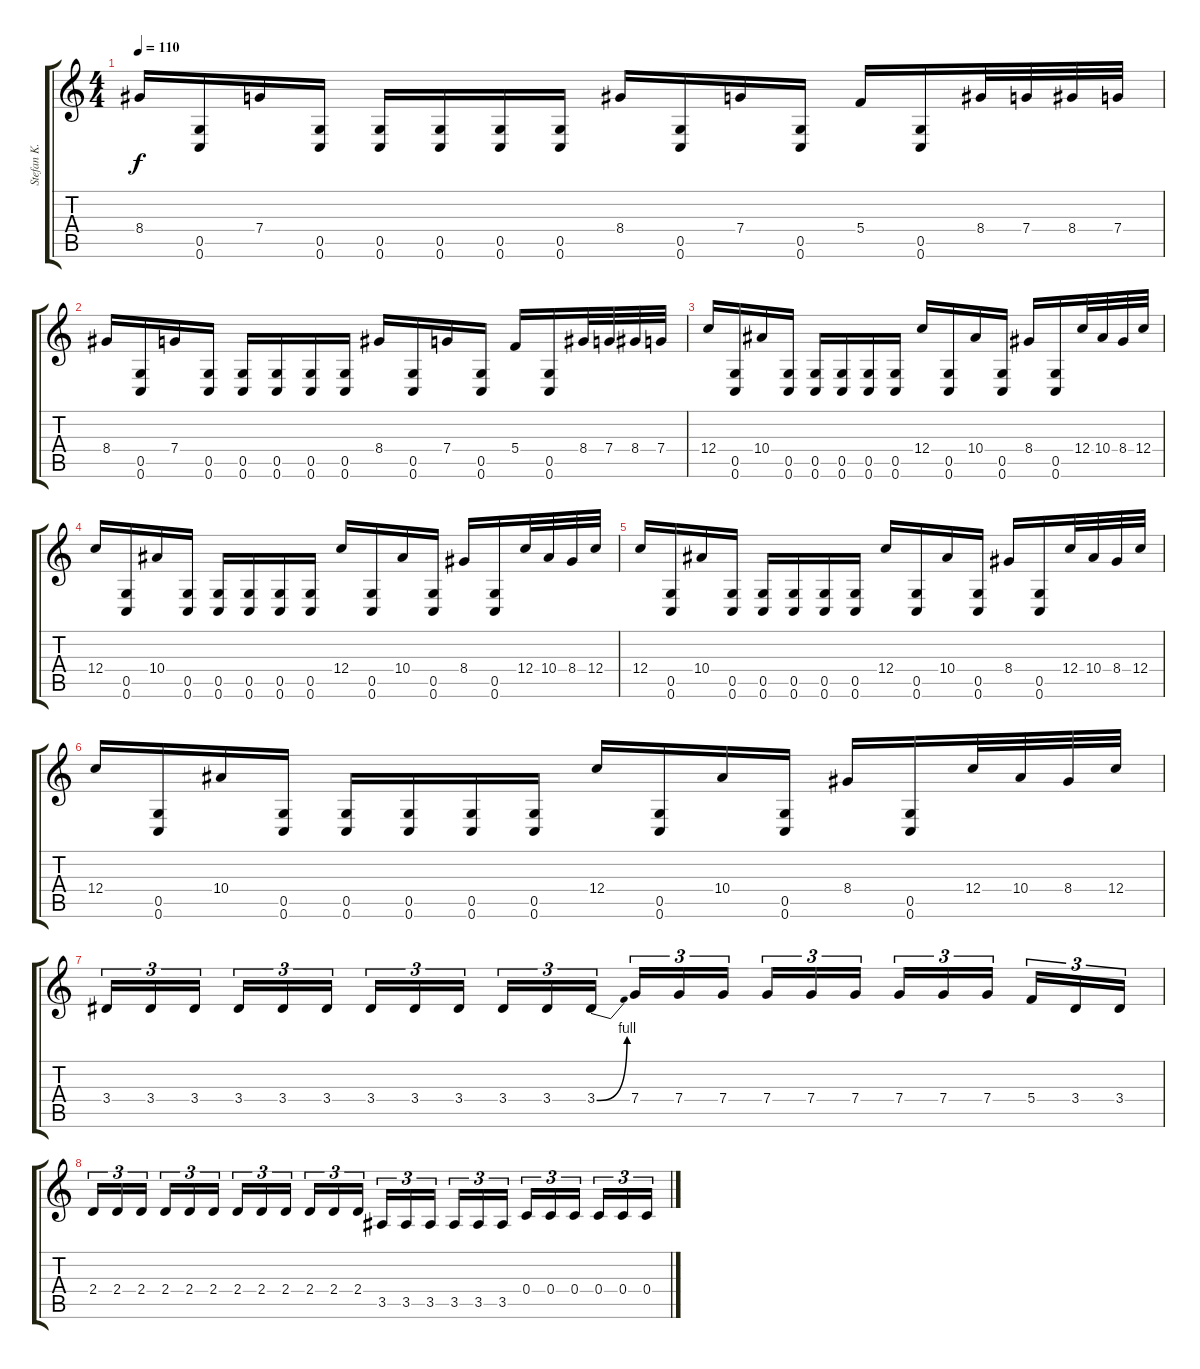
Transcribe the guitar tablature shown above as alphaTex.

\track ("Stefan K." "Stefan K.") {instrument distortionguitar}
\staff {score tabs}
\tuning (D4 A3 F3 C3 G2 C2) {hide}
\ts (4 4)
\tempo 110
\clef g2
\ks c
8.4.16{dy f} (0.5 0.6).16 7.4.16 (0.5 0.6).16 (0.5 0.6).16 (0.5 0.6).16 (0.5 0.6).16 (0.5 0.6).16 8.4.16 (0.5 0.6).16 7.4.16 (0.5 0.6).16 5.4.16 (0.5 0.6).16 8.4.32 7.4.32 8.4.32 7.4.32 |
8.4.16 (0.5 0.6).16 7.4.16 (0.5 0.6).16 (0.5 0.6).16 (0.5 0.6).16 (0.5 0.6).16 (0.5 0.6).16 8.4.16 (0.5 0.6).16 7.4.16 (0.5 0.6).16 5.4.16 (0.5 0.6).16 8.4.32 7.4.32 8.4.32 7.4.32 |
12.4.16 (0.5 0.6).16 10.4.16 (0.5 0.6).16 (0.5 0.6).16 (0.5 0.6).16 (0.5 0.6).16 (0.5 0.6).16 12.4.16 (0.5 0.6).16 10.4.16 (0.5 0.6).16 8.4.16 (0.5 0.6).16 12.4.32 10.4.32 8.4.32 12.4.32 |
12.4.16 (0.5 0.6).16 10.4.16 (0.5 0.6).16 (0.5 0.6).16 (0.5 0.6).16 (0.5 0.6).16 (0.5 0.6).16 12.4.16 (0.5 0.6).16 10.4.16 (0.5 0.6).16 8.4.16 (0.5 0.6).16 12.4.32 10.4.32 8.4.32 12.4.32 |
12.4.16 (0.5 0.6).16 10.4.16 (0.5 0.6).16 (0.5 0.6).16 (0.5 0.6).16 (0.5 0.6).16 (0.5 0.6).16 12.4.16 (0.5 0.6).16 10.4.16 (0.5 0.6).16 8.4.16 (0.5 0.6).16 12.4.32 10.4.32 8.4.32 12.4.32 |
12.4.16 (0.5 0.6).16 10.4.16 (0.5 0.6).16 (0.5 0.6).16 (0.5 0.6).16 (0.5 0.6).16 (0.5 0.6).16 12.4.16 (0.5 0.6).16 10.4.16 (0.5 0.6).16 8.4.16 (0.5 0.6).16 12.4.32 10.4.32 8.4.32 12.4.32 |
3.4.16{tu (3 2)} 3.4.16{tu (3 2)} 3.4.16{tu (3 2)} 3.4.16{tu (3 2)} 3.4.16{tu (3 2)} 3.4.16{tu (3 2)} 3.4.16{tu (3 2)} 3.4.16{tu (3 2)} 3.4.16{tu (3 2)} 3.4.16{tu (3 2)} 3.4.16{tu (3 2)} 3.4{be (bend 0 0 60 4)}.16{tu (3 2)} 7.4.16{tu (3 2)} 7.4.16{tu (3 2)} 7.4.16{tu (3 2)} 7.4.16{tu (3 2)} 7.4.16{tu (3 2)} 7.4.16{tu (3 2)} 7.4.16{tu (3 2)} 7.4.16{tu (3 2)} 7.4.16{tu (3 2)} 5.4.16{tu (3 2)} 3.4.16{tu (3 2)} 3.4.16{tu (3 2)} |
2.4.16{tu (3 2)} 2.4.16{tu (3 2)} 2.4.16{tu (3 2)} 2.4.16{tu (3 2)} 2.4.16{tu (3 2)} 2.4.16{tu (3 2)} 2.4.16{tu (3 2)} 2.4.16{tu (3 2)} 2.4.16{tu (3 2)} 2.4.16{tu (3 2)} 2.4.16{tu (3 2)} 2.4.16{tu (3 2)} 3.5.16{tu (3 2)} 3.5.16{tu (3 2)} 3.5.16{tu (3 2)} 3.5.16{tu (3 2)} 3.5.16{tu (3 2)} 3.5.16{tu (3 2)} 0.4.16{tu (3 2)} 0.4.16{tu (3 2)} 0.4.16{tu (3 2)} 0.4.16{tu (3 2)} 0.4.16{tu (3 2)} 0.4.16{tu (3 2)}
